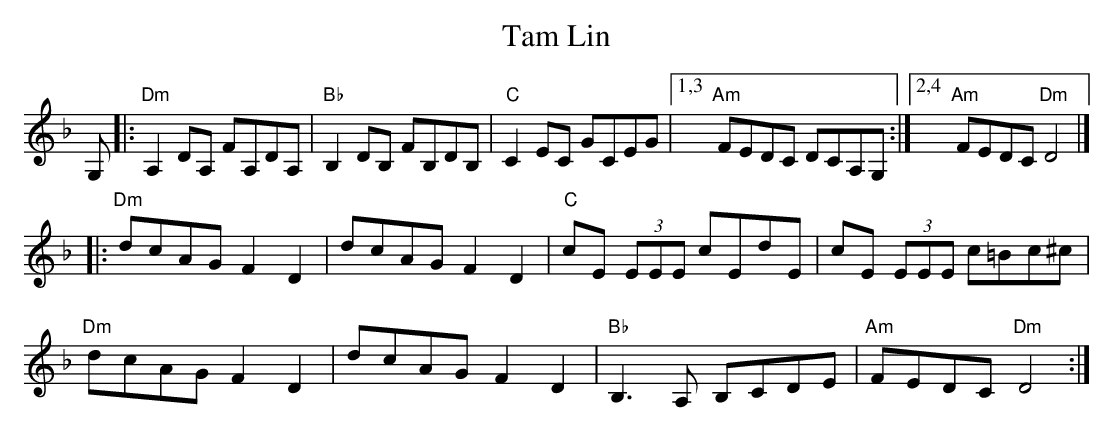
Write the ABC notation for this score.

X:1
T: Tam Lin
K: Dm
G, |:\
"Dm"A,2DA, FA,DA, | "Bb"B,2DB, FB,DB, | "C"C2EC GCEG |[1,3 "Am"FEDC DCA,G, :|[2,4 "Am"FEDC "Dm"D4 |]
|:\
"Dm"dcAG F2 D2 | dcAG F2 D2 | "C"cE (3EEE cEdE | cE (3EEE c=Bc^c |
"Dm"dcAG F2 D2 | dcAG F2 D2 | "Bb"B,3A, B,CDE | "Am"FEDC "Dm"D4 :|
